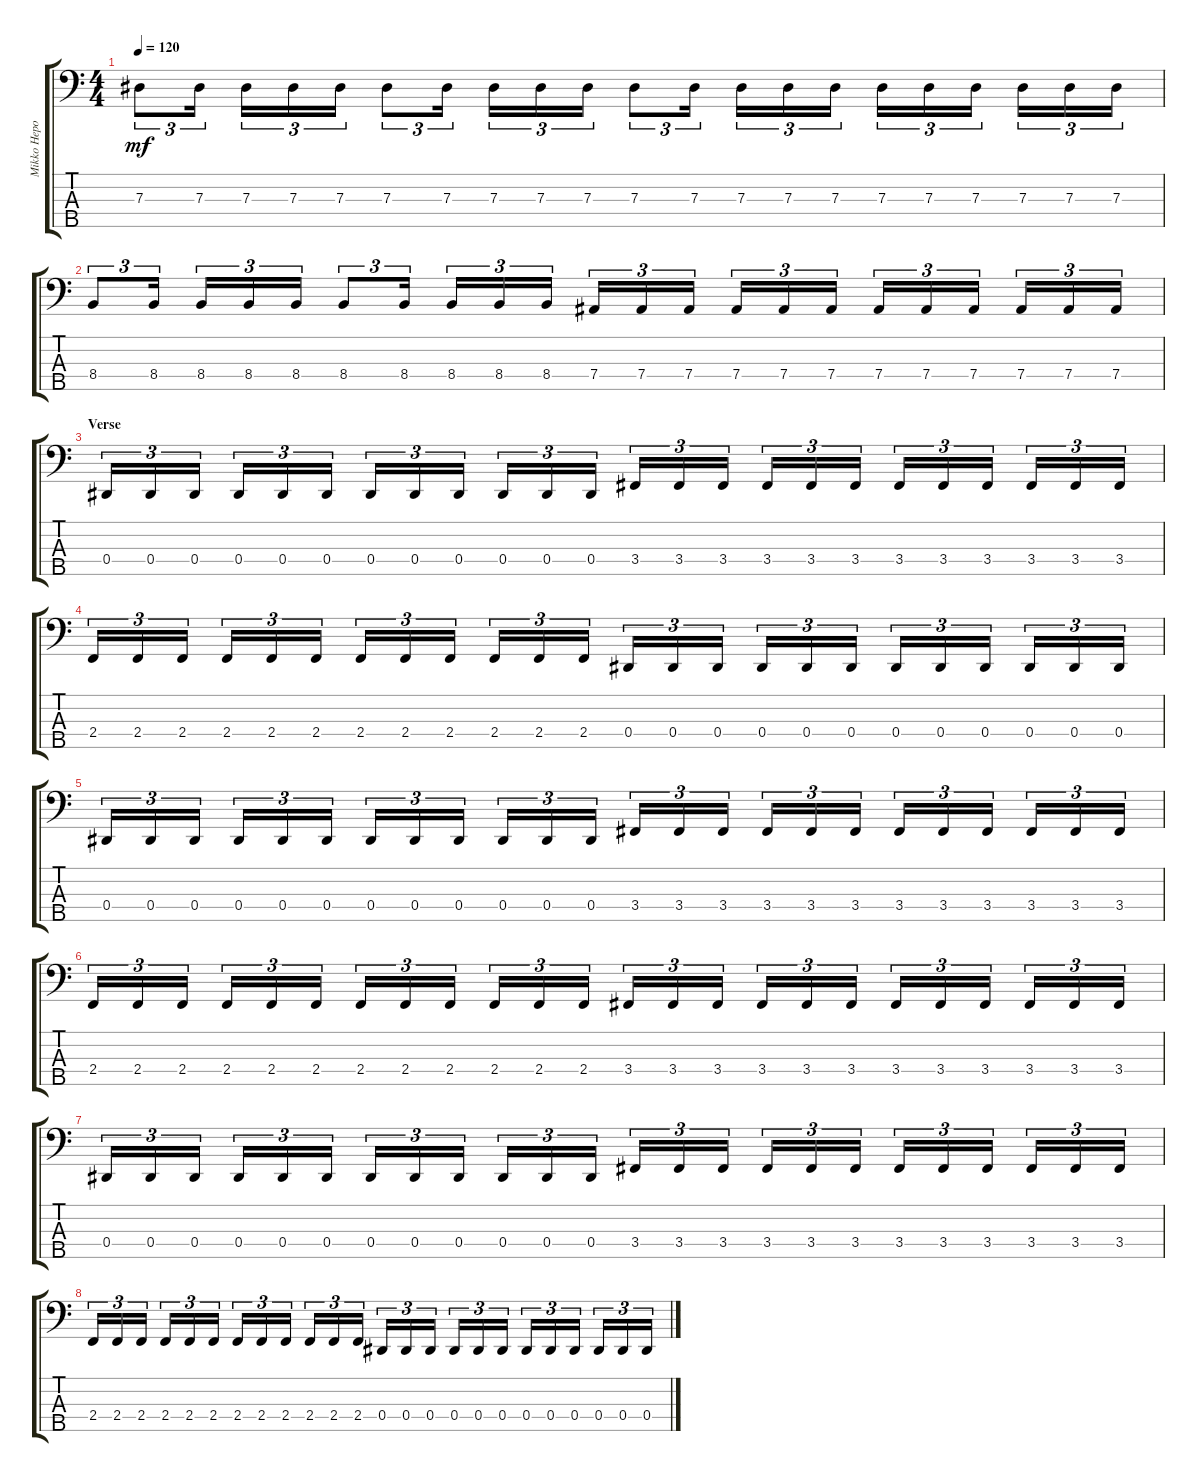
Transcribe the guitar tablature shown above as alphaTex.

\track ("Mikko Hepo-Oja (bass)" "Mikko Hepo") {instrument electricbasspick}
\staff {score tabs}
\tuning (Gb2 Db2 Ab1 Eb1 Bb0) {hide}
\ts (4 4)
\tempo 120
\clef f4
\ks c
7.3.8{tu (3 2) dy mf} 7.3.16{tu (3 2)} 7.3.16{tu (3 2)} 7.3.16{tu (3 2)} 7.3.16{tu (3 2)} 7.3.8{tu (3 2)} 7.3.16{tu (3 2)} 7.3.16{tu (3 2)} 7.3.16{tu (3 2)} 7.3.16{tu (3 2)} 7.3.8{tu (3 2)} 7.3.16{tu (3 2)} 7.3.16{tu (3 2)} 7.3.16{tu (3 2)} 7.3.16{tu (3 2)} 7.3.16{tu (3 2)} 7.3.16{tu (3 2)} 7.3.16{tu (3 2)} 7.3.16{tu (3 2)} 7.3.16{tu (3 2)} 7.3.16{tu (3 2)} |
8.4.8{tu (3 2)} 8.4.16{tu (3 2)} 8.4.16{tu (3 2)} 8.4.16{tu (3 2)} 8.4.16{tu (3 2)} 8.4.8{tu (3 2)} 8.4.16{tu (3 2)} 8.4.16{tu (3 2)} 8.4.16{tu (3 2)} 8.4.16{tu (3 2)} 7.4.16{tu (3 2)} 7.4.16{tu (3 2)} 7.4.16{tu (3 2)} 7.4.16{tu (3 2)} 7.4.16{tu (3 2)} 7.4.16{tu (3 2)} 7.4.16{tu (3 2)} 7.4.16{tu (3 2)} 7.4.16{tu (3 2)} 7.4.16{tu (3 2)} 7.4.16{tu (3 2)} 7.4.16{tu (3 2)} |
\section ("" "Verse")
0.4.16{tu (3 2)} 0.4.16{tu (3 2)} 0.4.16{tu (3 2)} 0.4.16{tu (3 2)} 0.4.16{tu (3 2)} 0.4.16{tu (3 2)} 0.4.16{tu (3 2)} 0.4.16{tu (3 2)} 0.4.16{tu (3 2)} 0.4.16{tu (3 2)} 0.4.16{tu (3 2)} 0.4.16{tu (3 2)} 3.4.16{tu (3 2)} 3.4.16{tu (3 2)} 3.4.16{tu (3 2)} 3.4.16{tu (3 2)} 3.4.16{tu (3 2)} 3.4.16{tu (3 2)} 3.4.16{tu (3 2)} 3.4.16{tu (3 2)} 3.4.16{tu (3 2)} 3.4.16{tu (3 2)} 3.4.16{tu (3 2)} 3.4.16{tu (3 2)} |
2.4.16{tu (3 2)} 2.4.16{tu (3 2)} 2.4.16{tu (3 2)} 2.4.16{tu (3 2)} 2.4.16{tu (3 2)} 2.4.16{tu (3 2)} 2.4.16{tu (3 2)} 2.4.16{tu (3 2)} 2.4.16{tu (3 2)} 2.4.16{tu (3 2)} 2.4.16{tu (3 2)} 2.4.16{tu (3 2)} 0.4.16{tu (3 2)} 0.4.16{tu (3 2)} 0.4.16{tu (3 2)} 0.4.16{tu (3 2)} 0.4.16{tu (3 2)} 0.4.16{tu (3 2)} 0.4.16{tu (3 2)} 0.4.16{tu (3 2)} 0.4.16{tu (3 2)} 0.4.16{tu (3 2)} 0.4.16{tu (3 2)} 0.4.16{tu (3 2)} |
0.4.16{tu (3 2)} 0.4.16{tu (3 2)} 0.4.16{tu (3 2)} 0.4.16{tu (3 2)} 0.4.16{tu (3 2)} 0.4.16{tu (3 2)} 0.4.16{tu (3 2)} 0.4.16{tu (3 2)} 0.4.16{tu (3 2)} 0.4.16{tu (3 2)} 0.4.16{tu (3 2)} 0.4.16{tu (3 2)} 3.4.16{tu (3 2)} 3.4.16{tu (3 2)} 3.4.16{tu (3 2)} 3.4.16{tu (3 2)} 3.4.16{tu (3 2)} 3.4.16{tu (3 2)} 3.4.16{tu (3 2)} 3.4.16{tu (3 2)} 3.4.16{tu (3 2)} 3.4.16{tu (3 2)} 3.4.16{tu (3 2)} 3.4.16{tu (3 2)} |
2.4.16{tu (3 2)} 2.4.16{tu (3 2)} 2.4.16{tu (3 2)} 2.4.16{tu (3 2)} 2.4.16{tu (3 2)} 2.4.16{tu (3 2)} 2.4.16{tu (3 2)} 2.4.16{tu (3 2)} 2.4.16{tu (3 2)} 2.4.16{tu (3 2)} 2.4.16{tu (3 2)} 2.4.16{tu (3 2)} 3.4.16{tu (3 2)} 3.4.16{tu (3 2)} 3.4.16{tu (3 2)} 3.4.16{tu (3 2)} 3.4.16{tu (3 2)} 3.4.16{tu (3 2)} 3.4.16{tu (3 2)} 3.4.16{tu (3 2)} 3.4.16{tu (3 2)} 3.4.16{tu (3 2)} 3.4.16{tu (3 2)} 3.4.16{tu (3 2)} |
0.4.16{tu (3 2)} 0.4.16{tu (3 2)} 0.4.16{tu (3 2)} 0.4.16{tu (3 2)} 0.4.16{tu (3 2)} 0.4.16{tu (3 2)} 0.4.16{tu (3 2)} 0.4.16{tu (3 2)} 0.4.16{tu (3 2)} 0.4.16{tu (3 2)} 0.4.16{tu (3 2)} 0.4.16{tu (3 2)} 3.4.16{tu (3 2)} 3.4.16{tu (3 2)} 3.4.16{tu (3 2)} 3.4.16{tu (3 2)} 3.4.16{tu (3 2)} 3.4.16{tu (3 2)} 3.4.16{tu (3 2)} 3.4.16{tu (3 2)} 3.4.16{tu (3 2)} 3.4.16{tu (3 2)} 3.4.16{tu (3 2)} 3.4.16{tu (3 2)} |
2.4.16{tu (3 2)} 2.4.16{tu (3 2)} 2.4.16{tu (3 2)} 2.4.16{tu (3 2)} 2.4.16{tu (3 2)} 2.4.16{tu (3 2)} 2.4.16{tu (3 2)} 2.4.16{tu (3 2)} 2.4.16{tu (3 2)} 2.4.16{tu (3 2)} 2.4.16{tu (3 2)} 2.4.16{tu (3 2)} 0.4.16{tu (3 2)} 0.4.16{tu (3 2)} 0.4.16{tu (3 2)} 0.4.16{tu (3 2)} 0.4.16{tu (3 2)} 0.4.16{tu (3 2)} 0.4.16{tu (3 2)} 0.4.16{tu (3 2)} 0.4.16{tu (3 2)} 0.4.16{tu (3 2)} 0.4.16{tu (3 2)} 0.4.16{tu (3 2)}
